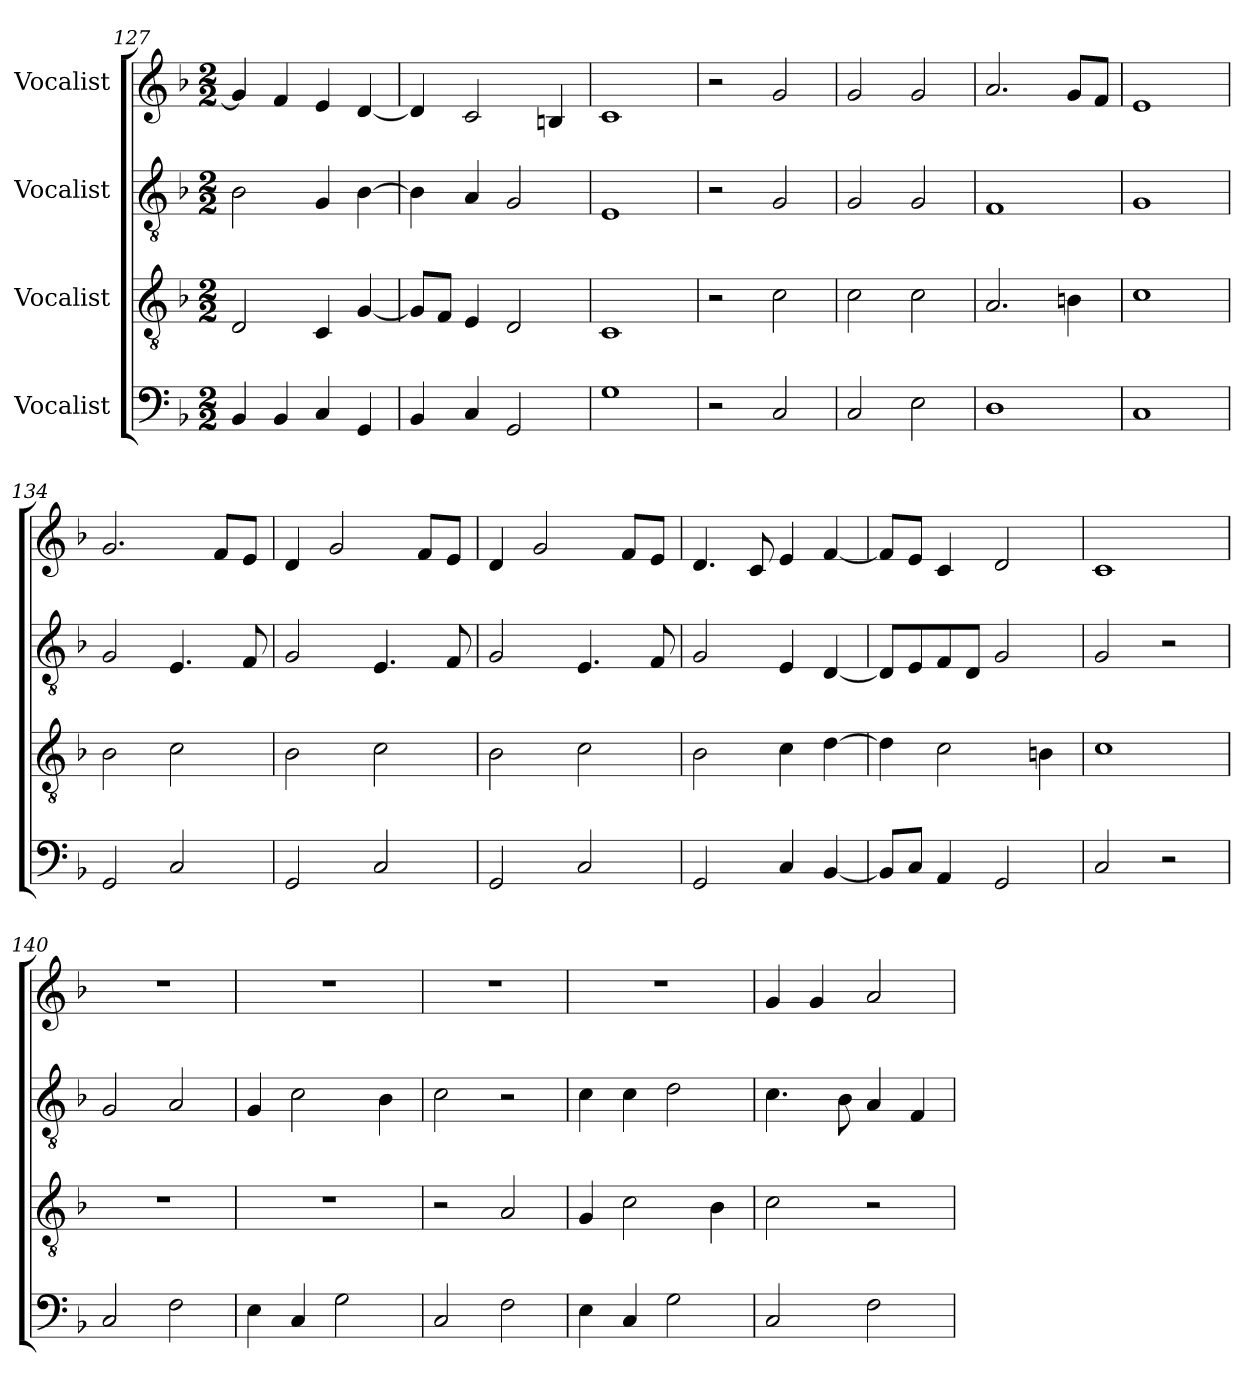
**kern	**kern	**kern	**kern
*part4	*part3	*part2	*part1
*staff4	*staff3	*staff2	*staff1
*I"Vocalist	*I"Vocalist	*I"Vocalist	*I"Vocalist
*clefF4	*clefGv2	*clefGv2	*clefG2
*k[b-]	*k[b-]	*k[b-]	*k[b-]
*M2/2	*M2/2	*M2/2	*M2/2
=127	=127	=127	=127
4BB-/	2D/	2B-\	4g/]
4BB-/	.	.	4f/
4C/	4C/	4G/	4e/
4GG/	[4G/	[4B-\	[4d/
=128	=128	=128	=128
4BB-/	8G/L]	4B-\]	4d/]
.	8F/J	.	.
4C/	4E/	4A/	2c/
2GG/	2D/	2G/	.
.	.	.	4Bn/
=129	=129	=129	=129
1G	1C	1E	1c
=130	=130	=130	=130
2r	2r	2r	2r
2C/	2c\	2G/	2g/
=131	=131	=131	=131
2C/	2c\	2G/	2g/
2E\	2c\	2G/	2g/
=132	=132	=132	=132
1D	2.A/	1F	2.a/
.	4Bn\	.	8g/L
.	.	.	8f/J
=133	=133	=133	=133
1C	1c	1G	1e
=134	=134	=134	=134
2GG/	2B-\	2G/	2.g/
2C/	2c\	4.E/	.
.	.	.	8f/L
.	.	8F/	8e/J
=135	=135	=135	=135
2GG/	2B-\	2G/	4d/
.	.	.	2g/
2C/	2c\	4.E/	.
.	.	.	8f/L
.	.	8F/	8e/J
=136	=136	=136	=136
2GG/	2B-\	2G/	4d/
.	.	.	2g/
2C/	2c\	4.E/	.
.	.	.	8f/L
.	.	8F/	8e/J
=137	=137	=137	=137
2GG/	2B-\	2G/	4.d/
.	.	.	8c/
4C/	4c\	4E/	4e/
[4BB-/	[4d\	[4D/	[4f/
=138	=138	=138	=138
8BB-/L]	4d\]	8D/L]	8f/L]
8C/J	.	8E/	8e/J
4AA/	2c\	8F/	4c/
.	.	8D/J	.
2GG/	.	2G/	2d/
.	4Bn\	.	.
=139	=139	=139	=139
2C/	1c	2G/	1c
2r	.	2r	.
=140	=140	=140	=140
2C/	1r	2G/	1r
2F\	.	2A/	.
=141	=141	=141	=141
4E\	1r	4G/	1r
4C/	.	2c\	.
2G\	.	.	.
.	.	4B-\	.
=142	=142	=142	=142
2C/	2r	2c\	1r
2F\	2A/	2r	.
=143	=143	=143	=143
4E\	4G/	4c\	1r
4C/	2c\	4c\	.
2G\	.	2d\	.
.	4B-\	.	.
=144	=144	=144	=144
2C/	2c\	4.c\	4g/
.	.	.	4g/
.	.	8B-\	.
2F\	2r	4A/	2a/
.	.	4F/	.
=	=	=	=
*-	*-	*-	*-
